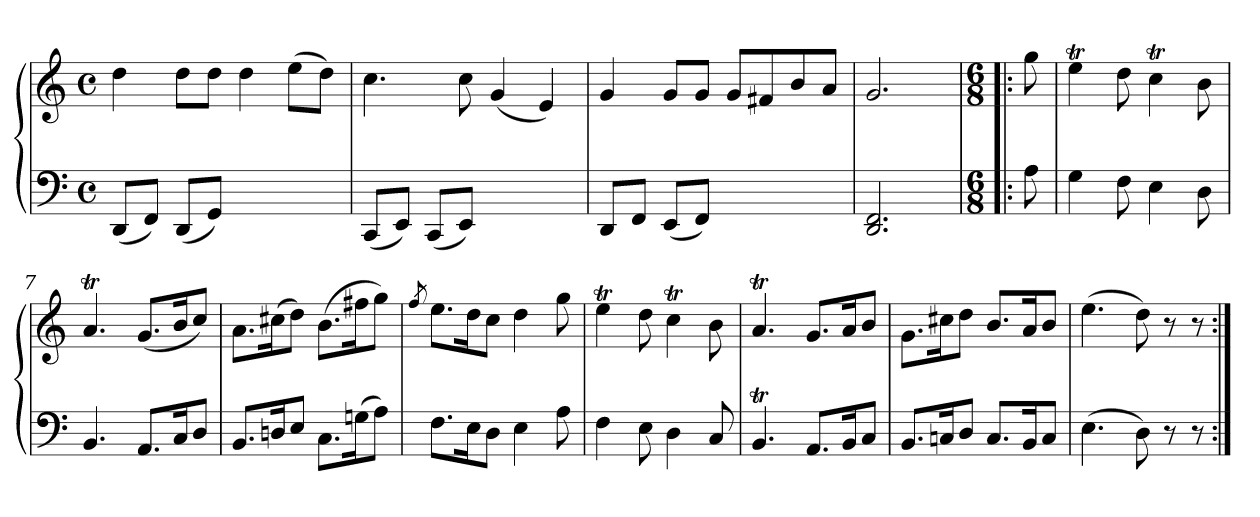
**kern	**kern
*part1	*part1
*staff2	*staff1
*clefF4	*clefG2
*k[]	*k[]
*M4/4	*M4/4
*met(c)	*met(c)
=1	=1
!LO:N:vis=4	!
*tremolo	*
(<8DD/L	4dd\
!LO:N:vis=4	!
8FF/)J	.
!LO:N:vis=4	!
(<8DD/L	8dd\L
!LO:N:vis=4	!
8GG/)J	8dd\J
2ryy	4dd\
.	(>8ee\L
.	8dd\J)
=2	=2
!LO:N:vis=4	!
(<8CC/L	4.cc\
!LO:N:vis=4	!
8EE/)J	.
!LO:N:vis=4	!
(<8CC/L	.
!LO:N:vis=4	!
8EE/)J	8cc\
2ryy	(<4g/
.	4e/)
=3	=3
!LO:N:vis=4	!
8DD/L	4g/
!LO:N:vis=4	!
8FF/J	.
!LO:N:vis=4	!
(<8EE/L	8g/L
!LO:N:vis=4	!
8FF/)J	8g/J
*Xtremolo	*
2ryy	8g/L
.	8f#X/
.	8b/
.	8a/J
=4	=4
2.DD/ 2.FF/	2.g/
=5!|:	=5!|:
*M6/8	*M6/8
8A\	8gg\
=6	=6
4G\	4eet\
8F\	8dd\
4E\	4ccT\
8D\	8b\
!!LO:LB:g=z
=7	=7
4.BB/	4.aT/
8.AA/L	(<8.g/L
16C/k	16b/k
8D/J	8cc/J)
=8	=8
8.BB/L	8.a\L
16Dn/k	(>16cc#X\k
8E/J	8dd\J)
8.C\L	(>8.b\L
(>16Gn\k	16ff#X\k
8A\J)	8gg\J)
=9	=9
.	8qff/
8.F\L	8.ee\L
16E\k	16dd\k
8D\J	8cc\J
4E\	4dd\
8A\	8gg\
=10	=10
4F\	4eet\
8E\	8dd\
4D\	4ccT\
8C/	8b\
=11	=11
4.BBt/	4.aT/
8.AA/L	8.g/L
16BB/k	16a/k
8C/J	8b/J
=12	=12
8.BB/L	8.g\L
16Cn/k	16cc#X\k
8D/J	8dd\J
8.C/L	8.b/L
16BB/k	16a/k
8C/J	8b/J
!!LO:LB:g=z
=13	=13
(>4.E\	(>4.ee\
8D\)	8dd\)
8r	8r
8r	8r
=:|!	=:|!
*-	*-
